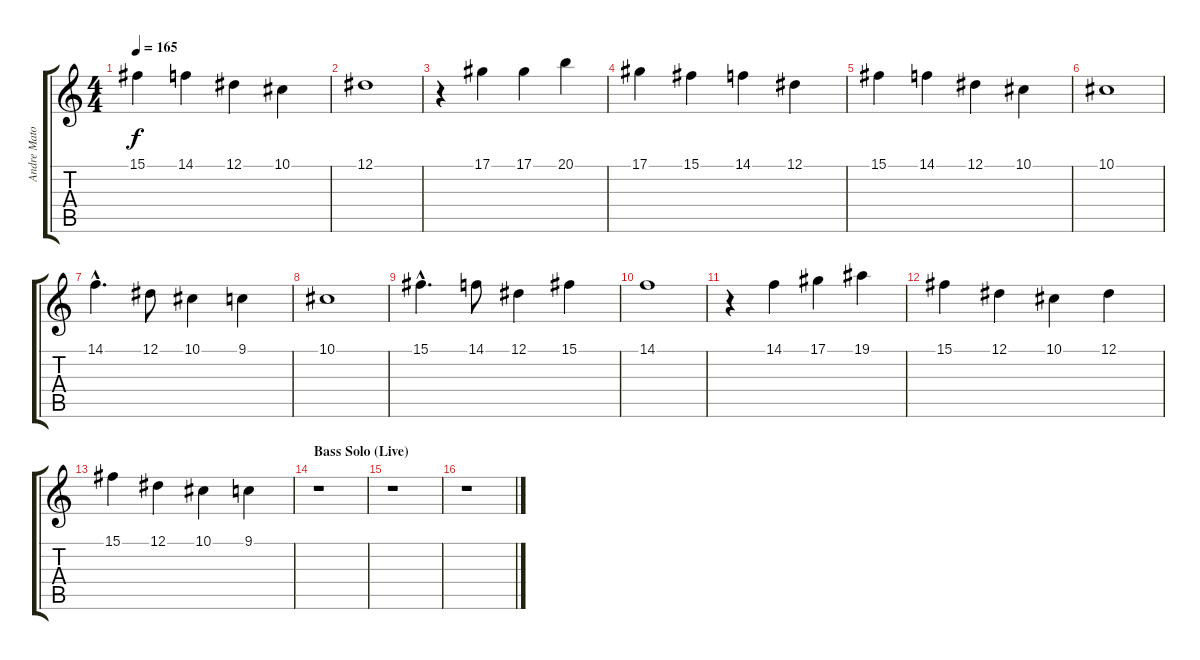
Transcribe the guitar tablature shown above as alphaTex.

\track ("Andre Matos" "Andre Mato") {instrument lead2sawtooth}
\staff {score tabs}
\tuning (Eb4 Bb3 Gb3 Db3 Ab2 Eb2) {hide}
\ts (4 4)
\tempo 165
\clef g2
\ks c
15.1.4{dy f} 14.1.4 12.1.4 10.1.4 |
12.1.1 |
r.4 17.1.4 17.1.4 20.1.4 |
17.1.4 15.1.4 14.1.4 12.1.4 |
15.1.4 14.1.4 12.1.4 10.1.4 |
10.1.1 |
14.1{hac}.4{d} 12.1.8 10.1.4 9.1.4 |
10.1.1 |
15.1{hac}.4{d} 14.1.8 12.1.4 15.1.4 |
14.1.1 |
r.4 14.1.4 17.1.4 19.1.4 |
15.1.4 12.1.4 10.1.4 12.1.4 |
15.1.4 12.1.4 10.1.4 9.1.4 |
\section ("" "Bass Solo (Live)")
r.1 |
r.1 |
r.1
